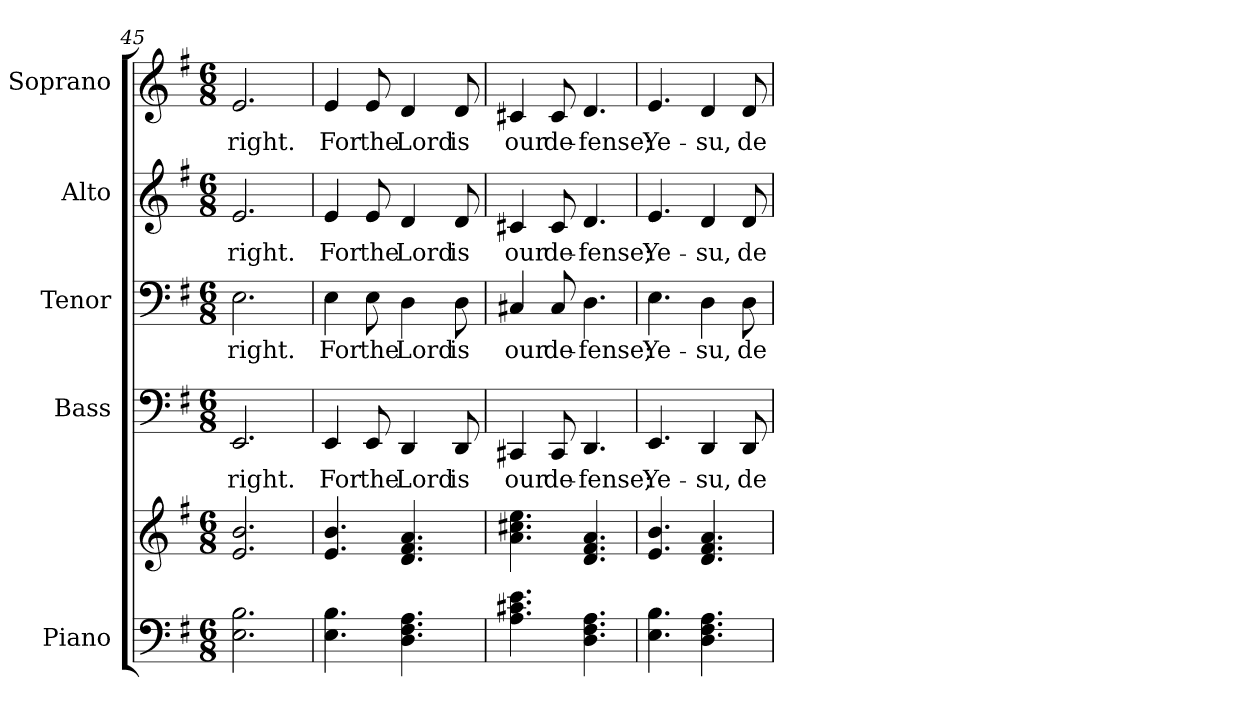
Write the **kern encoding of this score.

**kern	**kern	**kern	**text	**kern	**text	**kern	**text	**kern	**text
*part5	*part5	*part4	*part4	*part3	*part3	*part2	*part2	*part1	*part1
*staff6	*staff5	*staff4	*staff4	*staff3	*staff3	*staff2	*staff2	*staff1	*staff1
*I"Piano	*	*I"Bass	*	*I"Tenor	*	*I"Alto	*	*I"Soprano	*
*I'Pno.	*	*I'B.	*	*I'T.	*	*I'A.	*	*I'S.	*
!!LO:PB:g=z
*clefF4	*clefG2	*clefF4	*	*clefF4	*	*clefG2	*	*clefG2	*
*k[f#]	*k[f#]	*k[f#]	*	*k[f#]	*	*k[f#]	*	*k[f#]	*
*G:	*G:	*G:	*	*G:	*	*G:	*	*G:	*
*M6/8	*M6/8	*M6/8	*	*M6/8	*	*M6/8	*	*M6/8	*
=45	=45	=45	=45	=45	=45	=45	=45	=45	=45
!	!	!	!LO:LY:b:color=#000000	!	!	!	!	!	!
!	!	!	!	!	!LO:LY:b:color=#000000	!	!	!	!
!	!	!	!	!	!	!	!LO:LY:b:color=#000000	!	!
!	!	!	!	!	!	!	!	!	!LO:LY:b:color=#000000
2.Ei\ 2.Bi	2.ei/ 2.bi	2.EEi/	-right.	2.Ei\	-right.	2.ei/	-right.	2.ei/	-right.
=46	=46	=46	=46	=46	=46	=46	=46	=46	=46
!	!	!	!LO:LY:b:color=#000000	!	!	!	!	!	!
!	!	!	!	!	!LO:LY:b:color=#000000	!	!	!	!
!	!	!	!	!	!	!	!LO:LY:b:color=#000000	!	!
!	!	!	!	!	!	!	!	!	!LO:LY:b:color=#000000
4.Ei\ 4.Bi	4.ei/ 4.bi	4EEi/	For	4Ei\	For	4ei/	For	4ei/	For
!	!	!	!LO:LY:b:color=#000000	!	!	!	!	!	!
!	!	!	!	!	!LO:LY:b:color=#000000	!	!	!	!
!	!	!	!	!	!	!	!LO:LY:b:color=#000000	!	!
!	!	!	!	!	!	!	!	!	!LO:LY:b:color=#000000
.	.	8EEi/	the	8Ei\	the	8ei/	the	8ei/	the
!	!	!	!LO:LY:b:color=#000000	!	!	!	!	!	!
!	!	!	!	!	!LO:LY:b:color=#000000	!	!	!	!
!	!	!	!	!	!	!	!LO:LY:b:color=#000000	!	!
!	!	!	!	!	!	!	!	!	!LO:LY:b:color=#000000
4.Di\ 4.F#i 4.Ai	4.di/ 4.f#i 4.ai	4DDi/	Lord	4Di\	Lord	4di/	Lord	4di/	Lord
!	!	!	!LO:LY:b:color=#000000	!	!	!	!	!	!
!	!	!	!	!	!LO:LY:b:color=#000000	!	!	!	!
!	!	!	!	!	!	!	!LO:LY:b:color=#000000	!	!
!	!	!	!	!	!	!	!	!	!LO:LY:b:color=#000000
.	.	8DDi/	is	8Di\	is	8di/	is	8di/	is
=47	=47	=47	=47	=47	=47	=47	=47	=47	=47
!	!	!	!LO:LY:b:color=#000000	!	!	!	!	!	!
!	!	!	!	!	!LO:LY:b:color=#000000	!	!	!	!
!	!	!	!	!	!	!	!LO:LY:b:color=#000000	!	!
!	!	!	!	!	!	!	!	!	!LO:LY:b:color=#000000
4.Ai\ 4.c#Xi 4.ei	4.ai\ 4.cc#Xi 4.eei	4CC#Xi/	our	4C#Xi/	our	4c#Xi/	our	4c#Xi/	our
!	!	!	!LO:LY:b:color=#000000	!	!	!	!	!	!
!	!	!	!	!	!LO:LY:b:color=#000000	!	!	!	!
!	!	!	!	!	!	!	!LO:LY:b:color=#000000	!	!
!	!	!	!	!	!	!	!	!	!LO:LY:b:color=#000000
.	.	8CC#i/	de-	8C#i/	de-	8c#i/	de-	8c#i/	de-
!	!	!	!LO:LY:b:color=#000000	!	!	!	!	!	!
!	!	!	!	!	!LO:LY:b:color=#000000	!	!	!	!
!	!	!	!	!	!	!	!LO:LY:b:color=#000000	!	!
!	!	!	!	!	!	!	!	!	!LO:LY:b:color=#000000
4.Di\ 4.F#i 4.Ai	4.di/ 4.f#i 4.ai	4.DDi/	-fense;	4.Di\	-fense;	4.di/	-fense;	4.di/	-fense;
!!LO:PB:g=z
=48	=48	=48	=48	=48	=48	=48	=48	=48	=48
!	!	!	!LO:LY:b:color=#000000	!	!	!	!	!	!
!	!	!	!	!	!LO:LY:b:color=#000000	!	!	!	!
!	!	!	!	!	!	!	!LO:LY:b:color=#000000	!	!
!	!	!	!	!	!	!	!	!	!LO:LY:b:color=#000000
4.Ei\ 4.Bi	4.ei/ 4.bi	4.EEi/	Ye-	4.Ei\	Ye-	4.ei/	Ye-	4.ei/	Ye-
!	!	!	!LO:LY:b:color=#000000	!	!	!	!	!	!
!	!	!	!	!	!LO:LY:b:color=#000000	!	!	!	!
!	!	!	!	!	!	!	!LO:LY:b:color=#000000	!	!
!	!	!	!	!	!	!	!	!	!LO:LY:b:color=#000000
4.Di\ 4.F#i 4.Ai	4.di/ 4.f#i 4.ai	4DDi/	-su,	4Di\	-su,	4di/	-su,	4di/	-su,
!	!	!	!LO:LY:b:color=#000000	!	!	!	!	!	!
!	!	!	!	!	!LO:LY:b:color=#000000	!	!	!	!
!	!	!	!	!	!	!	!LO:LY:b:color=#000000	!	!
!	!	!	!	!	!	!	!	!	!LO:LY:b:color=#000000
.	.	8DDi/	de-	8Di\	de-	8di/	de-	8di/	de-
=	=	=	=	=	=	=	=	=	=
*-	*-	*-	*-	*-	*-	*-	*-	*-	*-
